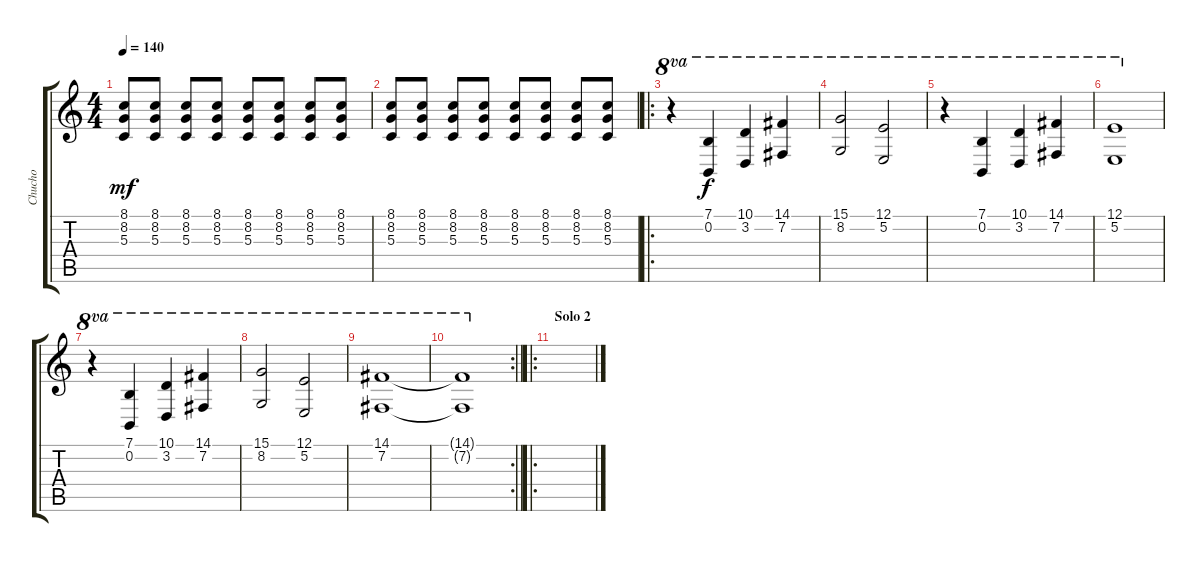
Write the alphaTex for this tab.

\track ("Chucho" "Chucho") {instrument harpsichord}
\staff {score tabs}
\tuning (E4 B3 G3 D3 A2 E2) {hide}
\ts (4 4)
\tempo 140
\clef g2
\ks c
(8.1 8.2 5.3).8{dy mf} (8.1 8.2 5.3).8 (8.1 8.2 5.3).8 (8.1 8.2 5.3).8 (8.1 8.2 5.3).8 (8.1 8.2 5.3).8 (8.1 8.2 5.3).8 (8.1 8.2 5.3).8 |
(8.1 8.2 5.3).8 (8.1 8.2 5.3).8 (8.1 8.2 5.3).8 (8.1 8.2 5.3).8 (8.1 8.2 5.3).8 (8.1 8.2 5.3).8 (8.1 8.2 5.3).8 (8.1 8.2 5.3).8 |
\ro
r.4{ot 8va volume 15 balance 8 instrument harpsichord} (7.1 0.2).4{ot 8va dy f} (10.1 3.2).4{ot 8va} (14.1 7.2).4{ot 8va} |
(15.1 8.2).2{ot 8va} (12.1 5.2).2{ot 8va} |
r.4{ot 8va} (7.1 0.2).4{ot 8va} (10.1 3.2).4{ot 8va} (14.1 7.2).4{ot 8va} |
(12.1 5.2).1{ot 8va} |
r.4{ot 8va} (7.1 0.2).4{ot 8va} (10.1 3.2).4{ot 8va} (14.1 7.2).4{ot 8va} |
(15.1 8.2).2{ot 8va} (12.1 5.2).2{ot 8va} |
(14.1 7.2).1{ot 8va} |
\rc 2
\barLineRight lightlight
(14.1{t} 7.2{t}).1{ot 8va} |
\ro
\section ("" "Solo 2")
